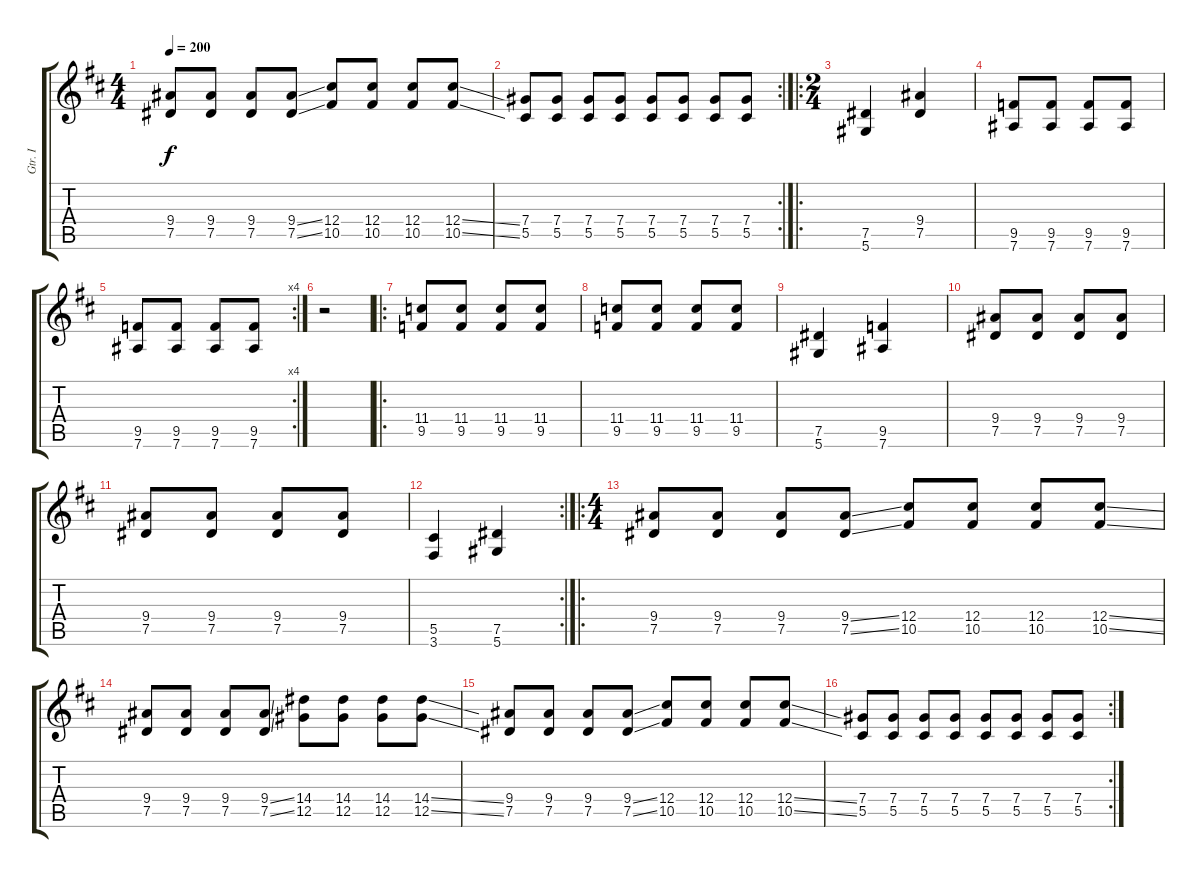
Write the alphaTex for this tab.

\track ("Gtr. I" "Gtr. I") {instrument distortionguitar}
\staff {score tabs}
\tuning (Eb4 Bb3 Gb3 Db3 Ab2 Eb2) {hide}
\ts (4 4)
\tempo 200
\clef g2
\ks d
(9.4 7.5).8{dy f} (9.4 7.5).8 (9.4 7.5).8 (9.4{ss} 7.5{ss}).8 (12.4 10.5).8 (12.4 10.5).8 (12.4 10.5).8 (12.4{ss} 10.5{ss}).8 |
\rc 2
(7.4 5.5).8 (7.4 5.5).8 (7.4 5.5).8 (7.4 5.5).8 (7.4 5.5).8 (7.4 5.5).8 (7.4 5.5).8 (7.4 5.5).8 |
\ro
\ts (2 4)
(7.5 5.6).4 (9.4 7.5).4 |
(9.5 7.6).8 (9.5 7.6).8 (9.5 7.6).8 (9.5 7.6).8 |
\rc 4
(9.5 7.6).8 (9.5 7.6).8 (9.5 7.6).8 (9.5 7.6).8 |
r.2 |
\ro
(11.4 9.5).8 (11.4 9.5).8 (11.4 9.5).8 (11.4 9.5).8 |
(11.4 9.5).8 (11.4 9.5).8 (11.4 9.5).8 (11.4 9.5).8 |
(7.5 5.6).4 (9.5 7.6).4 |
(9.4 7.5).8 (9.4 7.5).8 (9.4 7.5).8 (9.4 7.5).8 |
(9.4 7.5).8 (9.4 7.5).8 (9.4 7.5).8 (9.4 7.5).8 |
\rc 2
(5.5 3.6).4 (7.5 5.6).4 |
\ro
\ts (4 4)
(9.4 7.5).8 (9.4 7.5).8 (9.4 7.5).8 (9.4{ss} 7.5{ss}).8 (12.4 10.5).8 (12.4 10.5).8 (12.4 10.5).8 (12.4{ss} 10.5{ss}).8 |
(9.4 7.5).8 (9.4 7.5).8 (9.4 7.5).8 (9.4{ss} 7.5{ss}).8 (14.4 12.5).8 (14.4 12.5).8 (14.4 12.5).8 (14.4{ss} 12.5{ss}).8 |
(9.4 7.5).8 (9.4 7.5).8 (9.4 7.5).8 (9.4{ss} 7.5{ss}).8 (12.4 10.5).8 (12.4 10.5).8 (12.4 10.5).8 (12.4{ss} 10.5{ss}).8 |
\rc 2
(7.4 5.5).8 (7.4 5.5).8 (7.4 5.5).8 (7.4 5.5).8 (7.4 5.5).8 (7.4 5.5).8 (7.4 5.5).8 (7.4 5.5).8
